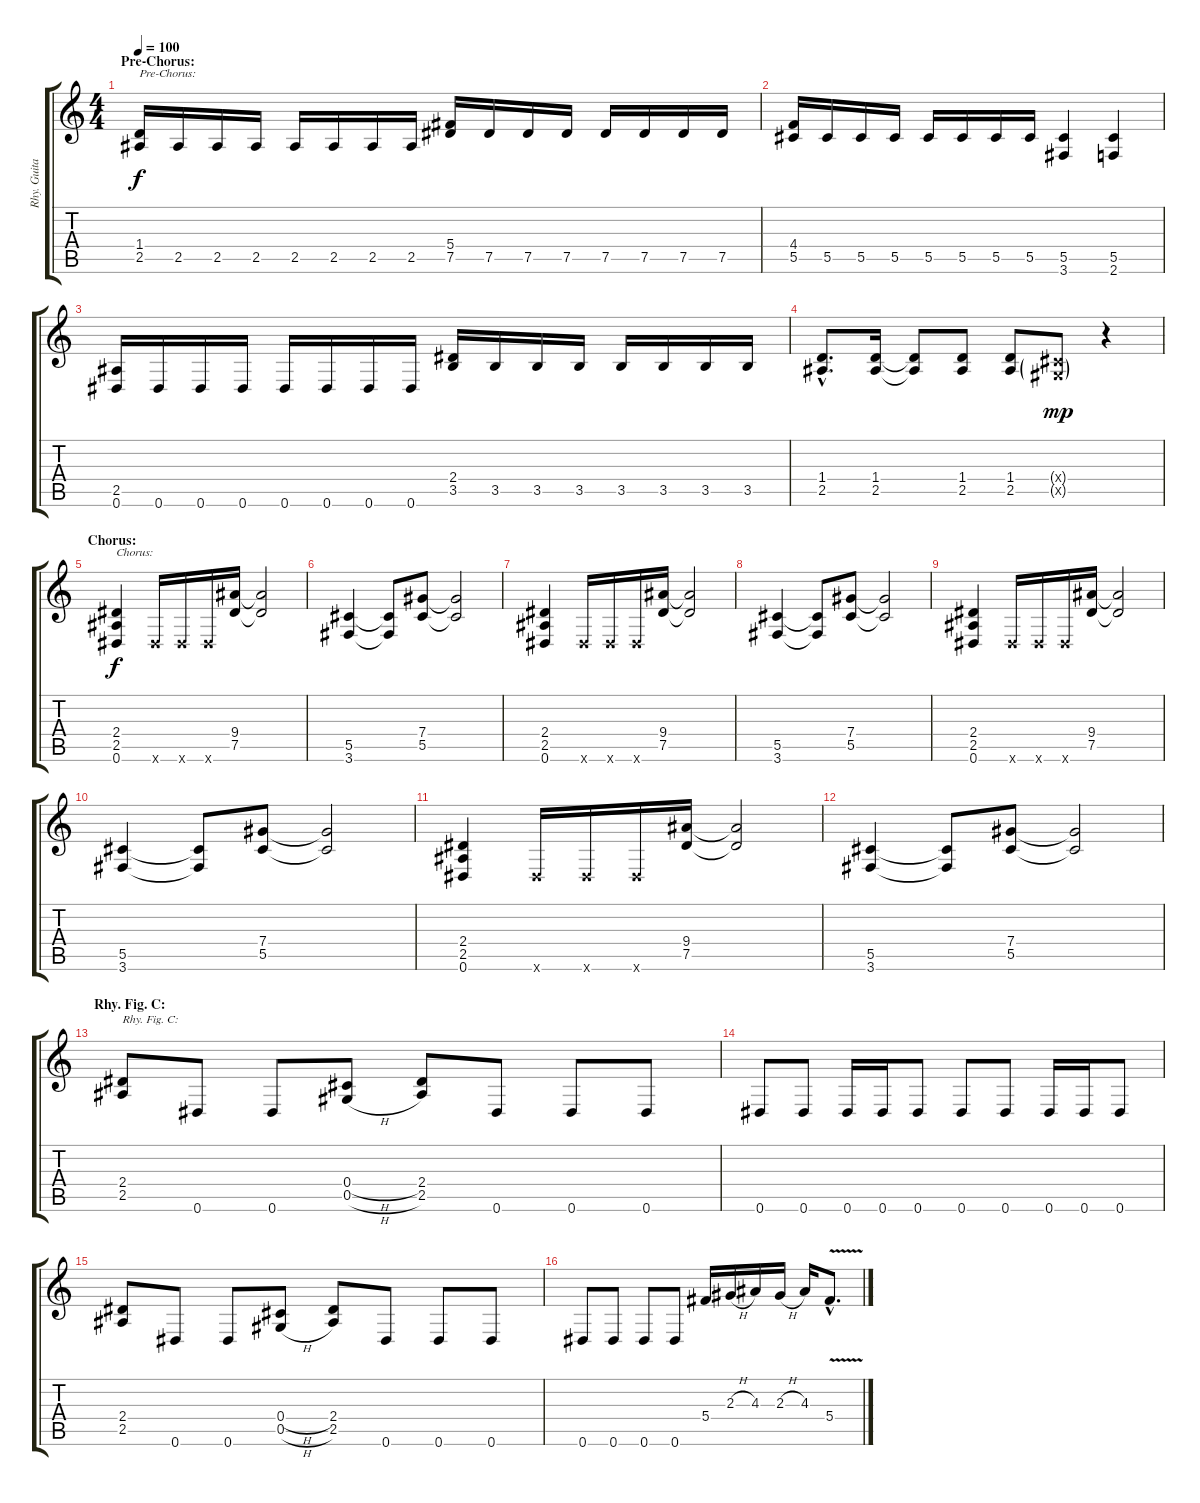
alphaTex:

\track ("Rhy. Guitar 2" "Rhy. Guita") {instrument distortionguitar}
\staff {score tabs}
\tuning (Eb4 Bb3 Gb3 Db3 Ab2 Eb2) {hide}
\ts (4 4)
\section ("" "Pre-Chorus:")
\tempo 100
\clef g2
\ks c
(1.4 2.5).16{txt "Pre-Chorus:" dy f} 2.5.16 2.5.16 2.5.16 2.5.16 2.5.16 2.5.16 2.5.16 (5.4 7.5).16 7.5.16 7.5.16 7.5.16 7.5.16 7.5.16 7.5.16 7.5.16 |
(4.4 5.5).16 5.5.16 5.5.16 5.5.16 5.5.16 5.5.16 5.5.16 5.5.16 (5.5 3.6).4 (5.5 2.6).4 |
(2.5 0.6).16 0.6.16 0.6.16 0.6.16 0.6.16 0.6.16 0.6.16 0.6.16 (2.4 3.5).16 3.5.16 3.5.16 3.5.16 3.5.16 3.5.16 3.5.16 3.5.16 |
(1.4{hac} 2.5{hac}).8{d} (1.4 2.5).16 (1.4{t} 2.5{t}).8 (1.4 2.5).8 (1.4 2.5).8 (0.4{g x} 0.5{g x}).8{dy mp} r.4 |
\section ("" "Chorus:")
(2.4 2.5 0.6).4{txt "Chorus:" dy f} 0.6{x}.16 0.6{x}.16 0.6{x}.16 (9.4 7.5).16 (9.4{t} 7.5{t}).2 |
(5.5 3.6).4 (5.5{t} 3.6{t}).8 (7.4 5.5).8 (7.4{t} 5.5{t}).2 |
(2.4 2.5 0.6).4 0.6{x}.16 0.6{x}.16 0.6{x}.16 (9.4 7.5).16 (9.4{t} 7.5{t}).2 |
(5.5 3.6).4 (5.5{t} 3.6{t}).8 (7.4 5.5).8 (7.4{t} 5.5{t}).2 |
(2.4 2.5 0.6).4 0.6{x}.16 0.6{x}.16 0.6{x}.16 (9.4 7.5).16 (9.4{t} 7.5{t}).2 |
(5.5 3.6).4 (5.5{t} 3.6{t}).8 (7.4 5.5).8 (7.4{t} 5.5{t}).2 |
(2.4 2.5 0.6).4 0.6{x}.16 0.6{x}.16 0.6{x}.16 (9.4 7.5).16 (9.4{t} 7.5{t}).2 |
(5.5 3.6).4 (5.5{t} 3.6{t}).8 (7.4 5.5).8 (7.4{t} 5.5{t}).2 |
\section ("" "Rhy. Fig. C:")
(2.4 2.5).8{txt "Rhy. Fig. C:"} 0.6.8 0.6.8 (0.4{h} 0.5{h}).8 (2.4 2.5).8 0.6.8 0.6.8 0.6.8 |
0.6.8 0.6.8 0.6.16 0.6.16 0.6.8 0.6.8 0.6.8 0.6.16 0.6.16 0.6.8 |
(2.4 2.5).8 0.6.8 0.6.8 (0.4{h} 0.5{h}).8 (2.4 2.5).8 0.6.8 0.6.8 0.6.8 |
0.6.8 0.6.8 0.6.8 0.6.8 5.4.16 2.3{h}.16 4.3.16 2.3{h}.16 4.3.16 5.4{v hac}.8{d}
